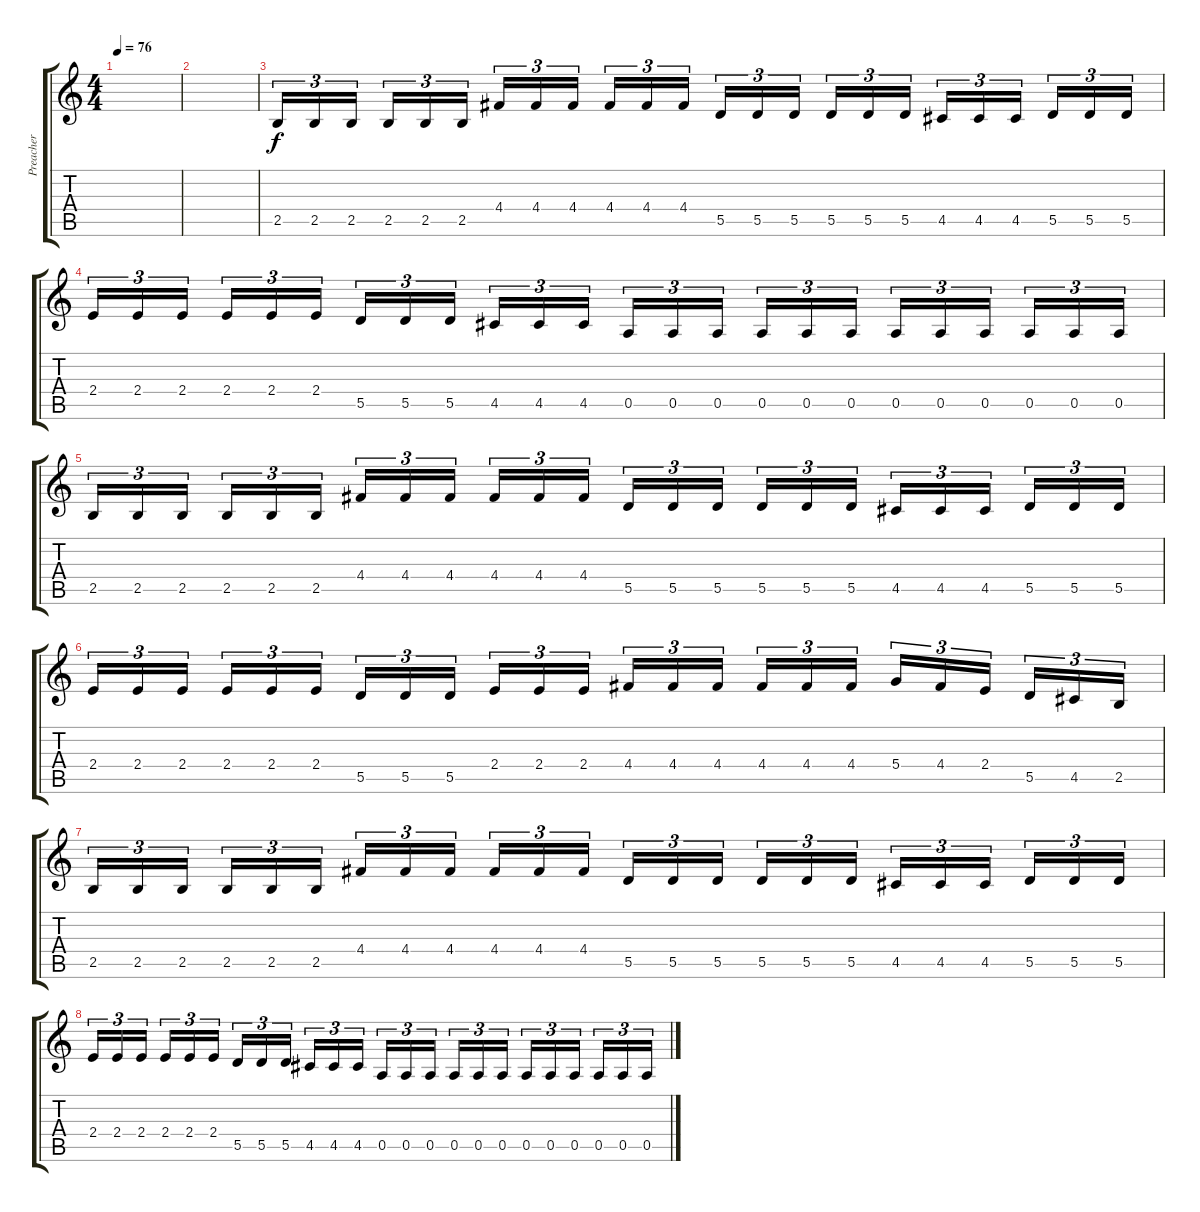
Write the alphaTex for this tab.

\track ("Preacher" "Preacher") {instrument distortionguitar}
\staff {score tabs}
\tuning (E4 B3 G3 D3 A2 E2) {hide}
\ts (4 4)
\tempo 76
\clef g2
\ks c
|
|
2.5.16{tu (3 2)} 2.5.16{tu (3 2)} 2.5.16{tu (3 2) beam splitsecondary} 2.5.16{tu (3 2)} 2.5.16{tu (3 2)} 2.5.16{tu (3 2)} 4.4.16{tu (3 2)} 4.4.16{tu (3 2)} 4.4.16{tu (3 2) beam splitsecondary} 4.4.16{tu (3 2)} 4.4.16{tu (3 2)} 4.4.16{tu (3 2)} 5.5.16{tu (3 2)} 5.5.16{tu (3 2)} 5.5.16{tu (3 2) beam splitsecondary} 5.5.16{tu (3 2)} 5.5.16{tu (3 2)} 5.5.16{tu (3 2)} 4.5.16{tu (3 2)} 4.5.16{tu (3 2)} 4.5.16{tu (3 2) beam splitsecondary} 5.5.16{tu (3 2)} 5.5.16{tu (3 2)} 5.5.16{tu (3 2)} |
2.4.16{tu (3 2)} 2.4.16{tu (3 2)} 2.4.16{tu (3 2) beam splitsecondary} 2.4.16{tu (3 2)} 2.4.16{tu (3 2)} 2.4.16{tu (3 2)} 5.5.16{tu (3 2)} 5.5.16{tu (3 2)} 5.5.16{tu (3 2) beam splitsecondary} 4.5.16{tu (3 2)} 4.5.16{tu (3 2)} 4.5.16{tu (3 2)} 0.5.16{tu (3 2)} 0.5.16{tu (3 2)} 0.5.16{tu (3 2) beam splitsecondary} 0.5.16{tu (3 2)} 0.5.16{tu (3 2)} 0.5.16{tu (3 2)} 0.5.16{tu (3 2)} 0.5.16{tu (3 2)} 0.5.16{tu (3 2) beam splitsecondary} 0.5.16{tu (3 2)} 0.5.16{tu (3 2)} 0.5.16{tu (3 2)} |
2.5.16{tu (3 2)} 2.5.16{tu (3 2)} 2.5.16{tu (3 2) beam splitsecondary} 2.5.16{tu (3 2)} 2.5.16{tu (3 2)} 2.5.16{tu (3 2)} 4.4.16{tu (3 2)} 4.4.16{tu (3 2)} 4.4.16{tu (3 2) beam splitsecondary} 4.4.16{tu (3 2)} 4.4.16{tu (3 2)} 4.4.16{tu (3 2)} 5.5.16{tu (3 2)} 5.5.16{tu (3 2)} 5.5.16{tu (3 2) beam splitsecondary} 5.5.16{tu (3 2)} 5.5.16{tu (3 2)} 5.5.16{tu (3 2)} 4.5.16{tu (3 2)} 4.5.16{tu (3 2)} 4.5.16{tu (3 2) beam splitsecondary} 5.5.16{tu (3 2)} 5.5.16{tu (3 2)} 5.5.16{tu (3 2)} |
2.4.16{tu (3 2)} 2.4.16{tu (3 2)} 2.4.16{tu (3 2) beam splitsecondary} 2.4.16{tu (3 2)} 2.4.16{tu (3 2)} 2.4.16{tu (3 2)} 5.5.16{tu (3 2)} 5.5.16{tu (3 2)} 5.5.16{tu (3 2) beam splitsecondary} 2.4.16{tu (3 2)} 2.4.16{tu (3 2)} 2.4.16{tu (3 2)} 4.4.16{tu (3 2)} 4.4.16{tu (3 2)} 4.4.16{tu (3 2) beam splitsecondary} 4.4.16{tu (3 2)} 4.4.16{tu (3 2)} 4.4.16{tu (3 2)} 5.4.16{tu (3 2)} 4.4.16{tu (3 2)} 2.4.16{tu (3 2) beam splitsecondary} 5.5.16{tu (3 2)} 4.5.16{tu (3 2)} 2.5.16{tu (3 2)} |
2.5.16{tu (3 2)} 2.5.16{tu (3 2)} 2.5.16{tu (3 2) beam splitsecondary} 2.5.16{tu (3 2)} 2.5.16{tu (3 2)} 2.5.16{tu (3 2)} 4.4.16{tu (3 2)} 4.4.16{tu (3 2)} 4.4.16{tu (3 2) beam splitsecondary} 4.4.16{tu (3 2)} 4.4.16{tu (3 2)} 4.4.16{tu (3 2)} 5.5.16{tu (3 2)} 5.5.16{tu (3 2)} 5.5.16{tu (3 2) beam splitsecondary} 5.5.16{tu (3 2)} 5.5.16{tu (3 2)} 5.5.16{tu (3 2)} 4.5.16{tu (3 2)} 4.5.16{tu (3 2)} 4.5.16{tu (3 2) beam splitsecondary} 5.5.16{tu (3 2)} 5.5.16{tu (3 2)} 5.5.16{tu (3 2)} |
2.4.16{tu (3 2)} 2.4.16{tu (3 2)} 2.4.16{tu (3 2) beam splitsecondary} 2.4.16{tu (3 2)} 2.4.16{tu (3 2)} 2.4.16{tu (3 2)} 5.5.16{tu (3 2)} 5.5.16{tu (3 2)} 5.5.16{tu (3 2) beam splitsecondary} 4.5.16{tu (3 2)} 4.5.16{tu (3 2)} 4.5.16{tu (3 2)} 0.5.16{tu (3 2)} 0.5.16{tu (3 2)} 0.5.16{tu (3 2) beam splitsecondary} 0.5.16{tu (3 2)} 0.5.16{tu (3 2)} 0.5.16{tu (3 2)} 0.5.16{tu (3 2)} 0.5.16{tu (3 2)} 0.5.16{tu (3 2) beam splitsecondary} 0.5.16{tu (3 2)} 0.5.16{tu (3 2)} 0.5.16{tu (3 2)}
